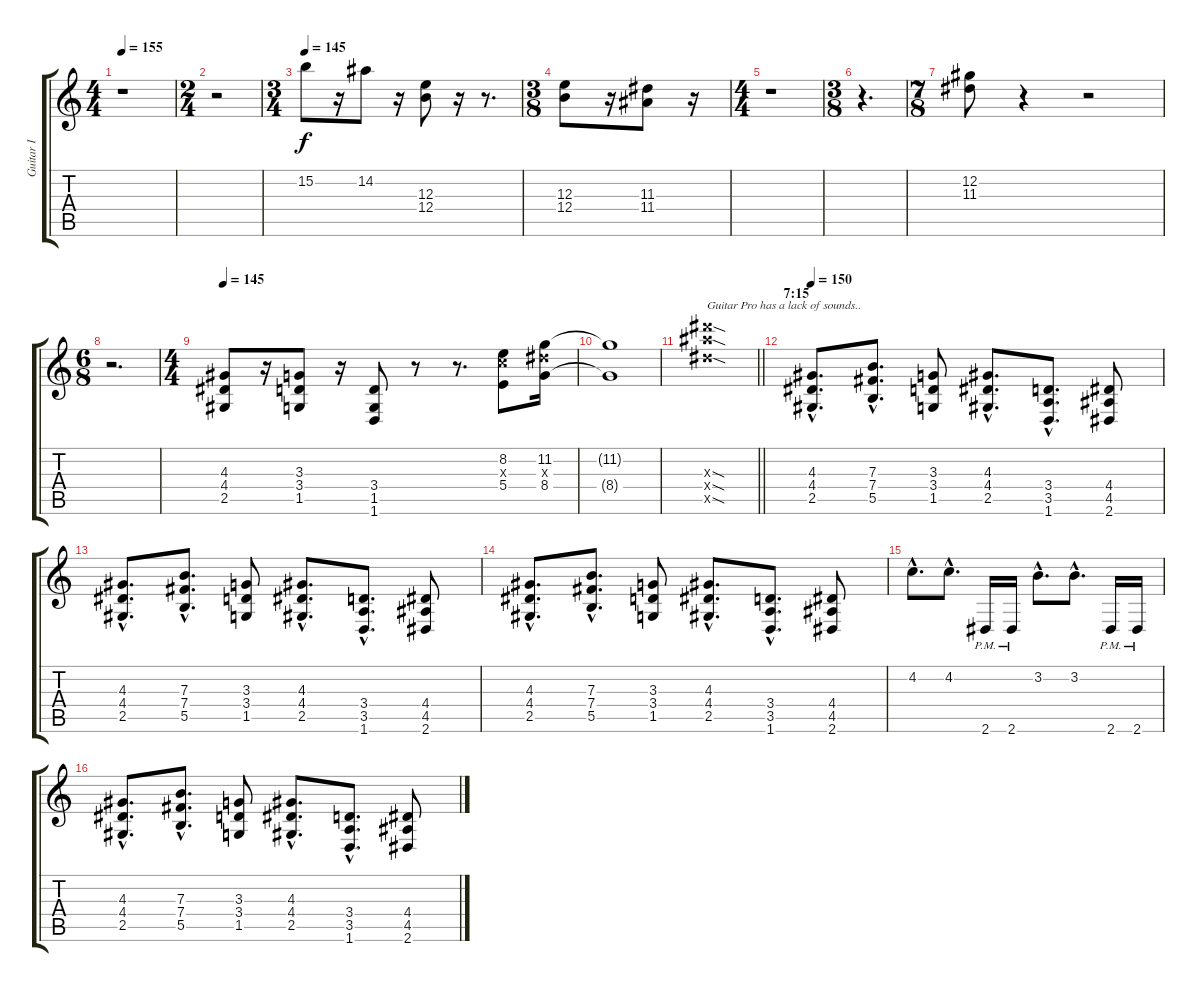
\track ("Guitar I" "Guitar I") {instrument distortionguitar}
\staff {score tabs}
\tuning (Db4 Ab3 E3 B2 Gb2 Db2) {hide}
\ts (4 4)
\tempo 155
\clef g2
\ks c
r.1{dy f} |
\ts (2 4)
r.2 |
\ts (3 4)
\tempo 145
15.2.8 r.16 14.2.8 r.16 (12.3 12.4).8 r.16 r.8{d} |
\ts (3 8)
(12.3 12.4).8 r.16 (11.3 11.4).8 r.16 |
\ts (4 4)
r.1 |
\ts (3 8)
r.4{d} |
\ts (7 8)
(12.2 11.3).8 r.4 r.2 |
\ts (6 8)
r.2{d} |
\ts (4 4)
\tempo 145
(4.3 4.4 2.5).8 r.16 (3.3 3.4 1.5).8 r.16 (3.4 1.5 1.6).8 r.8 r.8{d} (8.2 8.3{x} 5.4).8 (11.2 11.3{x} 8.4).16 |
(11.2{t} 8.4{t}).1 |
\barLineRight lightlight
(23.3{sod x} 23.4{sod x} 21.5{sod x}).1{txt "Guitar Pro has a lack of sounds.."} |
\section ("" "7:15")
\tempo 150
(4.3{hac} 4.4{hac} 2.5{hac}).8{d} (7.3{hac} 7.4{hac} 5.5{hac}).8{d} (3.3 3.4 1.5).8 (4.3{hac} 4.4{hac} 2.5{hac}).8{d} (3.4{hac} 3.5{hac} 1.6{hac}).8{d} (4.4 4.5 2.6).8 |
(4.3{hac} 4.4{hac} 2.5{hac}).8{d} (7.3{hac} 7.4{hac} 5.5{hac}).8{d} (3.3 3.4 1.5).8 (4.3{hac} 4.4{hac} 2.5{hac}).8{d} (3.4{hac} 3.5{hac} 1.6{hac}).8{d} (4.4 4.5 2.6).8 |
(4.3{hac} 4.4{hac} 2.5{hac}).8{d} (7.3{hac} 7.4{hac} 5.5{hac}).8{d} (3.3 3.4 1.5).8 (4.3{hac} 4.4{hac} 2.5{hac}).8{d} (3.4{hac} 3.5{hac} 1.6{hac}).8{d} (4.4 4.5 2.6).8 |
4.2{hac}.8{d} 4.2{hac}.8{d} 2.6{pm}.16 2.6{pm}.16 3.2{hac}.8{d} 3.2{hac}.8{d} 2.6{pm}.16 2.6{pm}.16 |
(4.3{hac} 4.4{hac} 2.5{hac}).8{d} (7.3{hac} 7.4{hac} 5.5{hac}).8{d} (3.3 3.4 1.5).8 (4.3{hac} 4.4{hac} 2.5{hac}).8{d} (3.4{hac} 3.5{hac} 1.6{hac}).8{d} (4.4 4.5 2.6).8
